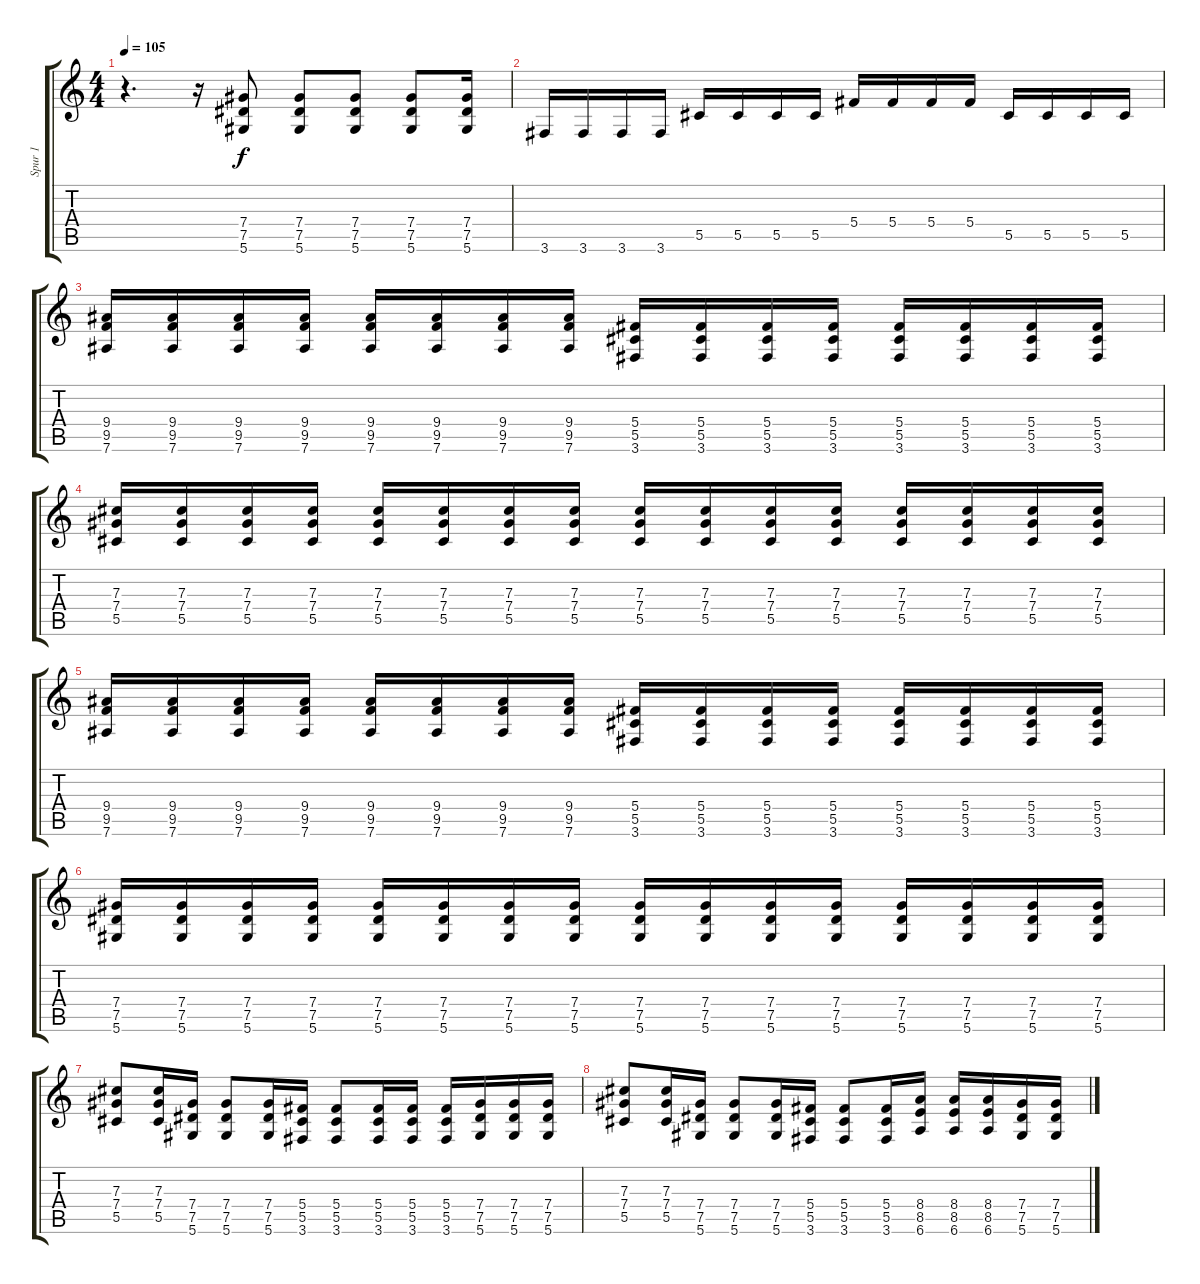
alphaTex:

\track ("Spur 1" "Spur 1") {instrument distortionguitar}
\staff {score tabs}
\tuning (Eb4 Bb3 Gb3 Db3 Ab2 Eb2) {hide}
\ts (4 4)
\tempo 105
\clef g2
\ks c
r.4{d dy f} r.16 (7.4 7.5 5.6).8 (7.4 7.5 5.6).8 (7.4 7.5 5.6).8 (7.4 7.5 5.6).8 (7.4 7.5 5.6).16 |
3.6.16 3.6.16 3.6.16 3.6.16 5.5.16 5.5.16 5.5.16 5.5.16 5.4.16 5.4.16 5.4.16 5.4.16 5.5.16 5.5.16 5.5.16 5.5.16 |
(9.4 9.5 7.6).16 (9.4 9.5 7.6).16 (9.4 9.5 7.6).16 (9.4 9.5 7.6).16 (9.4 9.5 7.6).16 (9.4 9.5 7.6).16 (9.4 9.5 7.6).16 (9.4 9.5 7.6).16 (5.4 5.5 3.6).16 (5.4 5.5 3.6).16 (5.4 5.5 3.6).16 (5.4 5.5 3.6).16 (5.4 5.5 3.6).16 (5.4 5.5 3.6).16 (5.4 5.5 3.6).16 (5.4 5.5 3.6).16 |
(7.3 7.4 5.5).16 (7.3 7.4 5.5).16 (7.3 7.4 5.5).16 (7.3 7.4 5.5).16 (7.3 7.4 5.5).16 (7.3 7.4 5.5).16 (7.3 7.4 5.5).16 (7.3 7.4 5.5).16 (7.3 7.4 5.5).16 (7.3 7.4 5.5).16 (7.3 7.4 5.5).16 (7.3 7.4 5.5).16 (7.3 7.4 5.5).16 (7.3 7.4 5.5).16 (7.3 7.4 5.5).16 (7.3 7.4 5.5).16 |
(9.4 9.5 7.6).16 (9.4 9.5 7.6).16 (9.4 9.5 7.6).16 (9.4 9.5 7.6).16 (9.4 9.5 7.6).16 (9.4 9.5 7.6).16 (9.4 9.5 7.6).16 (9.4 9.5 7.6).16 (5.4 5.5 3.6).16 (5.4 5.5 3.6).16 (5.4 5.5 3.6).16 (5.4 5.5 3.6).16 (5.4 5.5 3.6).16 (5.4 5.5 3.6).16 (5.4 5.5 3.6).16 (5.4 5.5 3.6).16 |
(7.4 7.5 5.6).16{volume 8} (7.4 7.5 5.6).16 (7.4 7.5 5.6).16 (7.4 7.5 5.6).16 (7.4 7.5 5.6).16 (7.4 7.5 5.6).16 (7.4 7.5 5.6).16 (7.4 7.5 5.6).16 (7.4 7.5 5.6).16 (7.4 7.5 5.6).16 (7.4 7.5 5.6).16 (7.4 7.5 5.6).16 (7.4 7.5 5.6).16 (7.4 7.5 5.6).16 (7.4 7.5 5.6).16 (7.4 7.5 5.6).16 |
(7.3 7.4 5.5).8{volume 13} (7.3 7.4 5.5).16 (7.4 7.5 5.6).16 (7.4 7.5 5.6).8 (7.4 7.5 5.6).16 (5.4 5.5 3.6).16 (5.4 5.5 3.6).8 (5.4 5.5 3.6).16 (5.4 5.5 3.6).16 (5.4 5.5 3.6).16 (7.4 7.5 5.6).16 (7.4 7.5 5.6).16 (7.4 7.5 5.6).16 |
(7.3 7.4 5.5).8 (7.3 7.4 5.5).16 (7.4 7.5 5.6).16 (7.4 7.5 5.6).8 (7.4 7.5 5.6).16 (5.4 5.5 3.6).16 (5.4 5.5 3.6).8 (5.4 5.5 3.6).16 (8.4 8.5 6.6).16 (8.4 8.5 6.6).16 (8.4 8.5 6.6).16 (7.4 7.5 5.6).16 (7.4 7.5 5.6).16
